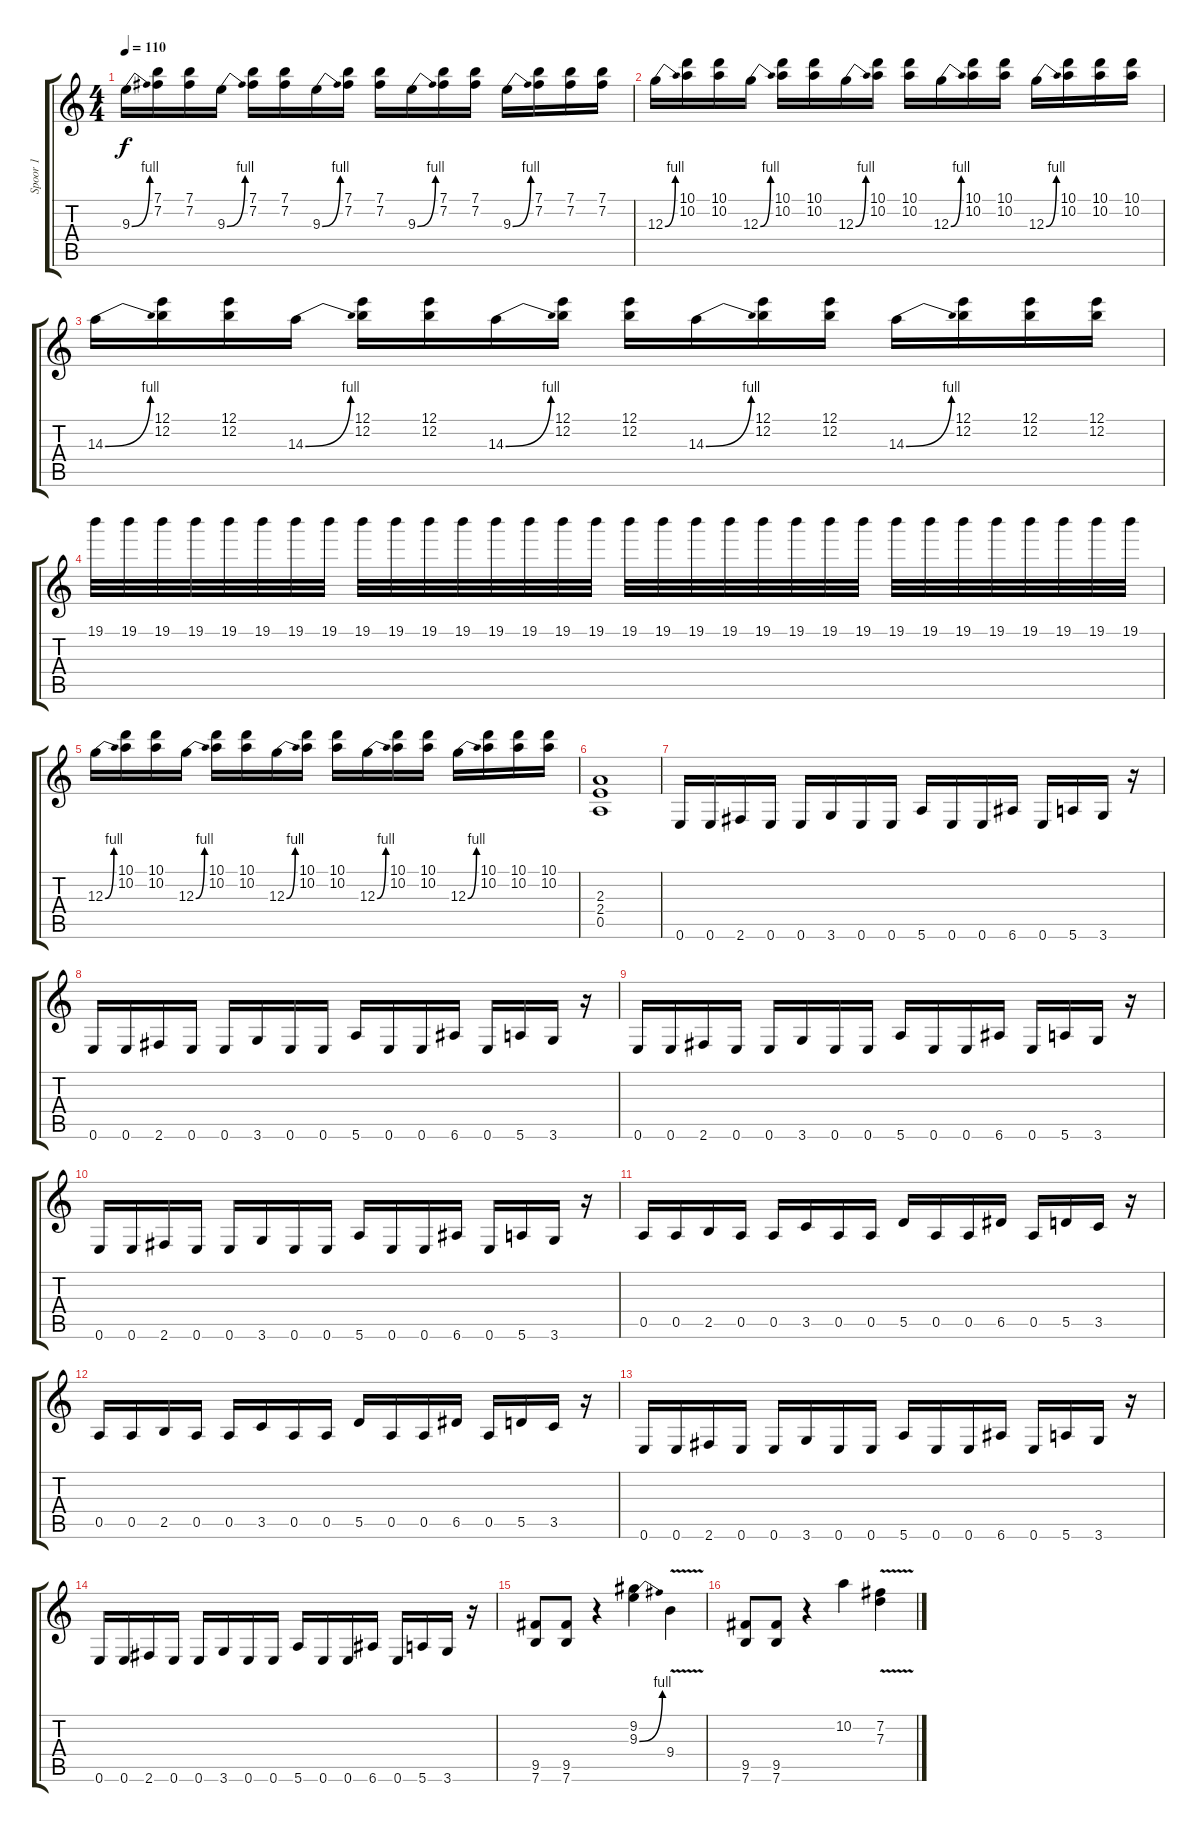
\track ("Spoor 1" "Spoor 1") {instrument distortionguitar}
\staff {score tabs}
\tuning (E4 B3 G3 D3 A2 E2) {hide}
\ts (4 4)
\tempo 110
\clef g2
\ks c
9.3{be (bend 0 0 60 4)}.16{dy f} (7.1 7.2).16 (7.1 7.2).16 9.3{be (bend 0 0 60 4)}.16 (7.1 7.2).16 (7.1 7.2).16 9.3{be (bend 0 0 60 4)}.16 (7.1 7.2).16 (7.1 7.2).16 9.3{be (bend 0 0 60 4)}.16 (7.1 7.2).16 (7.1 7.2).16 9.3{be (bend 0 0 60 4)}.16 (7.1 7.2).16 (7.1 7.2).16 (7.1 7.2).16 |
12.3{be (bend 0 0 60 4)}.16 (10.1 10.2).16 (10.1 10.2).16 12.3{be (bend 0 0 60 4)}.16 (10.1 10.2).16 (10.1 10.2).16 12.3{be (bend 0 0 60 4)}.16 (10.1 10.2).16 (10.1 10.2).16 12.3{be (bend 0 0 60 4)}.16 (10.1 10.2).16 (10.1 10.2).16 12.3{be (bend 0 0 60 4)}.16 (10.1 10.2).16 (10.1 10.2).16 (10.1 10.2).16 |
14.3{be (bend 0 0 60 4)}.16 (12.1 12.2).16 (12.1 12.2).16 14.3{be (bend 0 0 60 4)}.16 (12.1 12.2).16 (12.1 12.2).16 14.3{be (bend 0 0 60 4)}.16 (12.1 12.2).16 (12.1 12.2).16 14.3{be (bend 0 0 60 4)}.16 (12.1 12.2).16 (12.1 12.2).16 14.3{be (bend 0 0 60 4)}.16 (12.1 12.2).16 (12.1 12.2).16 (12.1 12.2).16 |
19.1.32 19.1.32 19.1.32 19.1.32 19.1.32 19.1.32 19.1.32 19.1.32 19.1.32 19.1.32 19.1.32 19.1.32 19.1.32 19.1.32 19.1.32 19.1.32 19.1.32 19.1.32 19.1.32 19.1.32 19.1.32 19.1.32 19.1.32 19.1.32 19.1.32 19.1.32 19.1.32 19.1.32 19.1.32 19.1.32 19.1.32 19.1.32 |
12.3{be (bend 0 0 60 4)}.16 (10.1 10.2).16 (10.1 10.2).16 12.3{be (bend 0 0 60 4)}.16 (10.1 10.2).16 (10.1 10.2).16 12.3{be (bend 0 0 60 4)}.16 (10.1 10.2).16 (10.1 10.2).16 12.3{be (bend 0 0 60 4)}.16 (10.1 10.2).16 (10.1 10.2).16 12.3{be (bend 0 0 60 4)}.16 (10.1 10.2).16 (10.1 10.2).16 (10.1 10.2).16 |
(2.3 2.4 0.5).1 |
0.6.16 0.6.16 2.6.16 0.6.16 0.6.16 3.6.16 0.6.16 0.6.16 5.6.16 0.6.16 0.6.16 6.6.16 0.6.16 5.6.16 3.6.16 r.16 |
0.6.16 0.6.16 2.6.16 0.6.16 0.6.16 3.6.16 0.6.16 0.6.16 5.6.16 0.6.16 0.6.16 6.6.16 0.6.16 5.6.16 3.6.16 r.16 |
0.6.16 0.6.16 2.6.16 0.6.16 0.6.16 3.6.16 0.6.16 0.6.16 5.6.16 0.6.16 0.6.16 6.6.16 0.6.16 5.6.16 3.6.16 r.16 |
0.6.16 0.6.16 2.6.16 0.6.16 0.6.16 3.6.16 0.6.16 0.6.16 5.6.16 0.6.16 0.6.16 6.6.16 0.6.16 5.6.16 3.6.16 r.16 |
0.5.16 0.5.16 2.5.16 0.5.16 0.5.16 3.5.16 0.5.16 0.5.16 5.5.16 0.5.16 0.5.16 6.5.16 0.5.16 5.5.16 3.5.16 r.16 |
0.5.16 0.5.16 2.5.16 0.5.16 0.5.16 3.5.16 0.5.16 0.5.16 5.5.16 0.5.16 0.5.16 6.5.16 0.5.16 5.5.16 3.5.16 r.16 |
0.6.16 0.6.16 2.6.16 0.6.16 0.6.16 3.6.16 0.6.16 0.6.16 5.6.16 0.6.16 0.6.16 6.6.16 0.6.16 5.6.16 3.6.16 r.16 |
0.6.16 0.6.16 2.6.16 0.6.16 0.6.16 3.6.16 0.6.16 0.6.16 5.6.16 0.6.16 0.6.16 6.6.16 0.6.16 5.6.16 3.6.16 r.16 |
(9.5 7.6).8 (9.5 7.6).8 r.4 (9.2 9.3{be (bend 0 0 60 4)}).4 9.4{v}.4 |
(9.5 7.6).8 (9.5 7.6).8 r.4 10.2.4 (7.2 7.3{v}).4
